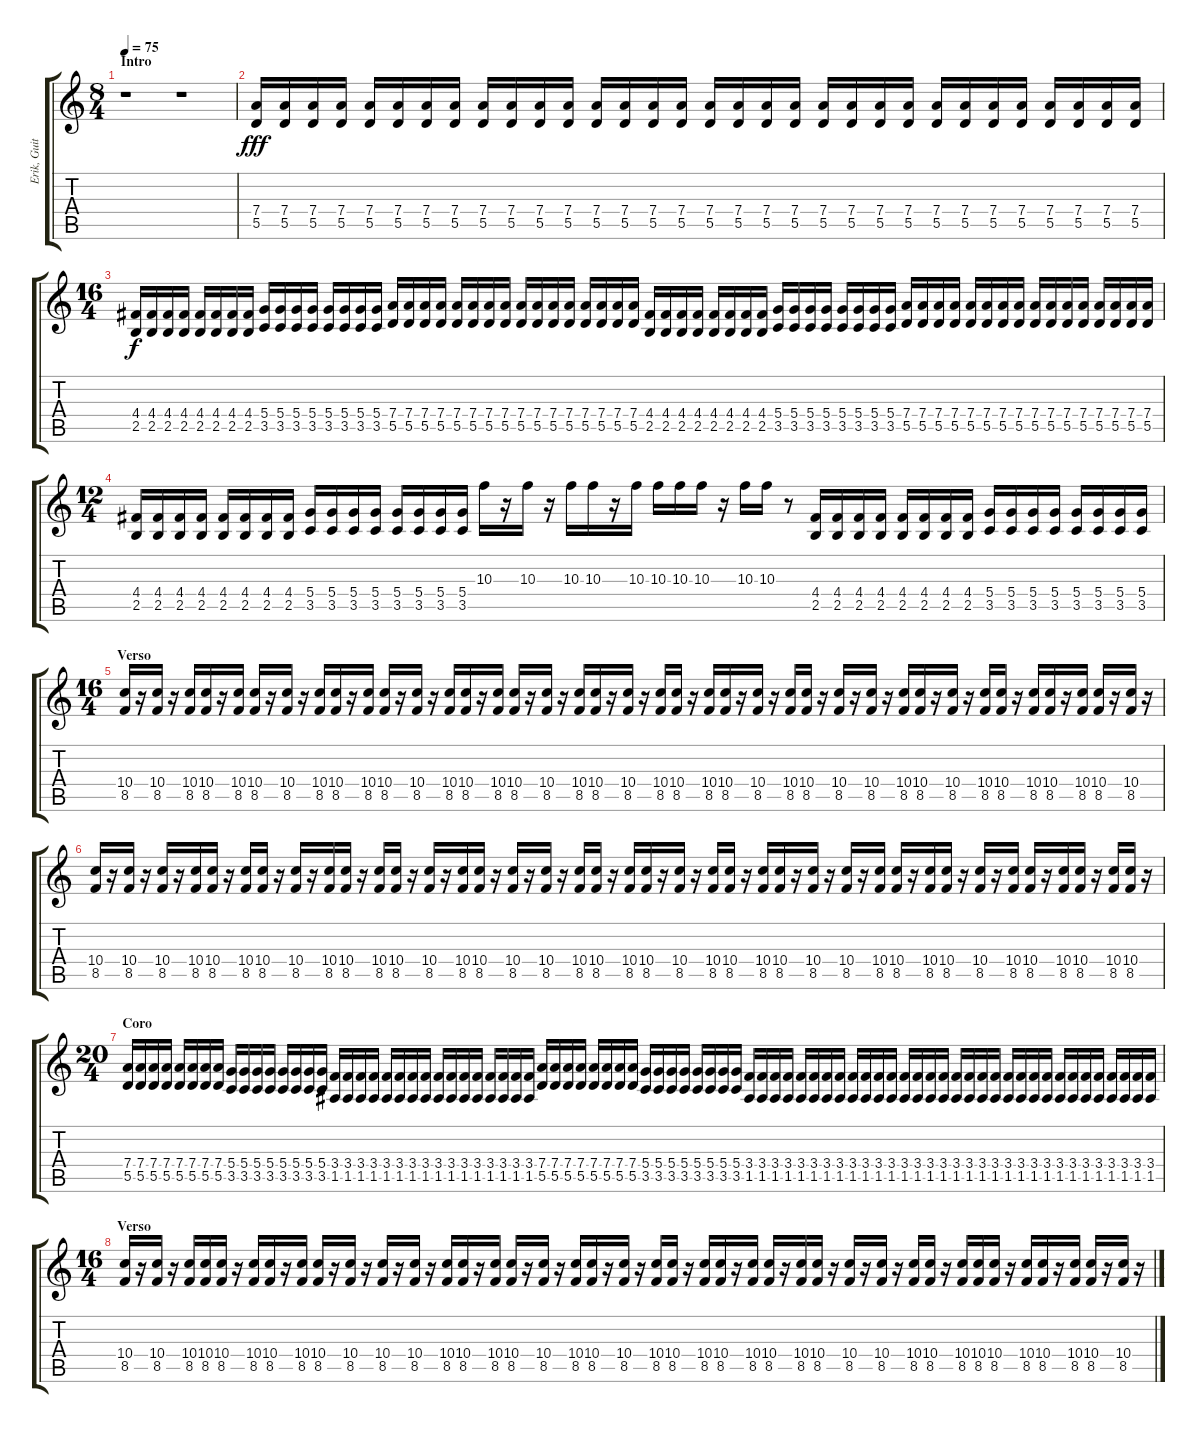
\track ("Erik, Guitarra" "Erik, Guit") {instrument distortionguitar}
\staff {score tabs}
\tuning (E4 B3 G3 D3 A2 E2) {hide}
\ts (8 4)
\section ("" "Intro")
\tempo 75
\clef g2
\ks c
r.1{dy fff instrument distortionguitar} r.1 |
(7.4 5.5).16 (7.4 5.5).16 (7.4 5.5).16 (7.4 5.5).16 (7.4 5.5).16 (7.4 5.5).16 (7.4 5.5).16 (7.4 5.5).16 (7.4 5.5).16 (7.4 5.5).16 (7.4 5.5).16 (7.4 5.5).16 (7.4 5.5).16 (7.4 5.5).16 (7.4 5.5).16 (7.4 5.5).16 (7.4 5.5).16 (7.4 5.5).16 (7.4 5.5).16 (7.4 5.5).16 (7.4 5.5).16 (7.4 5.5).16 (7.4 5.5).16 (7.4 5.5).16 (7.4 5.5).16 (7.4 5.5).16 (7.4 5.5).16 (7.4 5.5).16 (7.4 5.5).16 (7.4 5.5).16 (7.4 5.5).16 (7.4 5.5).16 |
\ts (16 4)
(4.4 2.5).16{dy f} (4.4 2.5).16 (4.4 2.5).16 (4.4 2.5).16 (4.4 2.5).16 (4.4 2.5).16 (4.4 2.5).16 (4.4 2.5).16 (5.4 3.5).16 (5.4 3.5).16 (5.4 3.5).16 (5.4 3.5).16 (5.4 3.5).16 (5.4 3.5).16 (5.4 3.5).16 (5.4 3.5).16 (7.4 5.5).16 (7.4 5.5).16 (7.4 5.5).16 (7.4 5.5).16 (7.4 5.5).16 (7.4 5.5).16 (7.4 5.5).16 (7.4 5.5).16 (7.4 5.5).16 (7.4 5.5).16 (7.4 5.5).16 (7.4 5.5).16 (7.4 5.5).16 (7.4 5.5).16 (7.4 5.5).16 (7.4 5.5).16 (4.4 2.5).16 (4.4 2.5).16 (4.4 2.5).16 (4.4 2.5).16 (4.4 2.5).16 (4.4 2.5).16 (4.4 2.5).16 (4.4 2.5).16 (5.4 3.5).16 (5.4 3.5).16 (5.4 3.5).16 (5.4 3.5).16 (5.4 3.5).16 (5.4 3.5).16 (5.4 3.5).16 (5.4 3.5).16 (7.4 5.5).16 (7.4 5.5).16 (7.4 5.5).16 (7.4 5.5).16 (7.4 5.5).16 (7.4 5.5).16 (7.4 5.5).16 (7.4 5.5).16 (7.4 5.5).16 (7.4 5.5).16 (7.4 5.5).16 (7.4 5.5).16 (7.4 5.5).16 (7.4 5.5).16 (7.4 5.5).16 (7.4 5.5).16 |
\ts (12 4)
(4.4 2.5).16 (4.4 2.5).16 (4.4 2.5).16 (4.4 2.5).16 (4.4 2.5).16 (4.4 2.5).16 (4.4 2.5).16 (4.4 2.5).16 (5.4 3.5).16 (5.4 3.5).16 (5.4 3.5).16 (5.4 3.5).16 (5.4 3.5).16 (5.4 3.5).16 (5.4 3.5).16 (5.4 3.5).16 10.3.16 r.16 10.3.16 r.16 10.3.16 10.3.16 r.16 10.3.16 10.3.16 10.3.16 10.3.16 r.16 10.3.16 10.3.16 r.8 (4.4 2.5).16 (4.4 2.5).16 (4.4 2.5).16 (4.4 2.5).16 (4.4 2.5).16 (4.4 2.5).16 (4.4 2.5).16 (4.4 2.5).16 (5.4 3.5).16 (5.4 3.5).16 (5.4 3.5).16 (5.4 3.5).16 (5.4 3.5).16 (5.4 3.5).16 (5.4 3.5).16 (5.4 3.5).16 |
\ts (16 4)
\section ("" "Verso")
(10.4 8.5).16 r.16 (10.4 8.5).16 r.16 (10.4 8.5).16 (10.4 8.5).16 r.16 (10.4 8.5).16 (10.4 8.5).16 r.16 (10.4 8.5).16 r.16 (10.4 8.5).16 (10.4 8.5).16 r.16 (10.4 8.5).16 (10.4 8.5).16 r.16 (10.4 8.5).16 r.16 (10.4 8.5).16 (10.4 8.5).16 r.16 (10.4 8.5).16 (10.4 8.5).16 r.16 (10.4 8.5).16 r.16 (10.4 8.5).16 (10.4 8.5).16 r.16 (10.4 8.5).16 r.16 (10.4 8.5).16 (10.4 8.5).16 r.16 (10.4 8.5).16 (10.4 8.5).16 r.16 (10.4 8.5).16 r.16 (10.4 8.5).16 (10.4 8.5).16 r.16 (10.4 8.5).16 r.16 (10.4 8.5).16 r.16 (10.4 8.5).16 (10.4 8.5).16 r.16 (10.4 8.5).16 r.16 (10.4 8.5).16 (10.4 8.5).16 r.16 (10.4 8.5).16 (10.4 8.5).16 r.16 (10.4 8.5).16 (10.4 8.5).16 r.16 (10.4 8.5).16 r.16 |
(10.4 8.5).16 r.16 (10.4 8.5).16 r.16 (10.4 8.5).16 r.16 (10.4 8.5).16 (10.4 8.5).16 r.16 (10.4 8.5).16 (10.4 8.5).16 r.16 (10.4 8.5).16 r.16 (10.4 8.5).16 (10.4 8.5).16 r.16 (10.4 8.5).16 (10.4 8.5).16 r.16 (10.4 8.5).16 r.16 (10.4 8.5).16 (10.4 8.5).16 r.16 (10.4 8.5).16 r.16 (10.4 8.5).16 r.16 (10.4 8.5).16 (10.4 8.5).16 r.16 (10.4 8.5).16 (10.4 8.5).16 r.16 (10.4 8.5).16 r.16 (10.4 8.5).16 (10.4 8.5).16 r.16 (10.4 8.5).16 (10.4 8.5).16 r.16 (10.4 8.5).16 r.16 (10.4 8.5).16 r.16 (10.4 8.5).16 (10.4 8.5).16 r.16 (10.4 8.5).16 (10.4 8.5).16 r.16 (10.4 8.5).16 r.16 (10.4 8.5).16 (10.4 8.5).16 r.16 (10.4 8.5).16 (10.4 8.5).16 r.16 (10.4 8.5).16 (10.4 8.5).16 r.16 |
\ts (20 4)
\section ("" "Coro")
(7.4 5.5).16 (7.4 5.5).16 (7.4 5.5).16 (7.4 5.5).16 (7.4 5.5).16 (7.4 5.5).16 (7.4 5.5).16 (7.4 5.5).16 (5.4 3.5).16 (5.4 3.5).16 (5.4 3.5).16 (5.4 3.5).16 (5.4 3.5).16 (5.4 3.5).16 (5.4 3.5).16 (5.4 3.5).16 (3.4 1.5).16 (3.4 1.5).16 (3.4 1.5).16 (3.4 1.5).16 (3.4 1.5).16 (3.4 1.5).16 (3.4 1.5).16 (3.4 1.5).16 (3.4 1.5).16 (3.4 1.5).16 (3.4 1.5).16 (3.4 1.5).16 (3.4 1.5).16 (3.4 1.5).16 (3.4 1.5).16 (3.4 1.5).16 (7.4 5.5).16 (7.4 5.5).16 (7.4 5.5).16 (7.4 5.5).16 (7.4 5.5).16 (7.4 5.5).16 (7.4 5.5).16 (7.4 5.5).16 (5.4 3.5).16 (5.4 3.5).16 (5.4 3.5).16 (5.4 3.5).16 (5.4 3.5).16 (5.4 3.5).16 (5.4 3.5).16 (5.4 3.5).16 (3.4 1.5).16 (3.4 1.5).16 (3.4 1.5).16 (3.4 1.5).16 (3.4 1.5).16 (3.4 1.5).16 (3.4 1.5).16 (3.4 1.5).16 (3.4 1.5).16 (3.4 1.5).16 (3.4 1.5).16 (3.4 1.5).16 (3.4 1.5).16 (3.4 1.5).16 (3.4 1.5).16 (3.4 1.5).16 (3.4 1.5).16 (3.4 1.5).16 (3.4 1.5).16 (3.4 1.5).16 (3.4 1.5).16 (3.4 1.5).16 (3.4 1.5).16 (3.4 1.5).16 (3.4 1.5).16 (3.4 1.5).16 (3.4 1.5).16 (3.4 1.5).16 (3.4 1.5).16 (3.4 1.5).16 (3.4 1.5).16 (3.4 1.5).16 |
\ts (16 4)
\section ("" "Verso")
(10.4 8.5).16 r.16 (10.4 8.5).16 r.16 (10.4 8.5).16 (10.4 8.5).16 (10.4 8.5).16 r.16 (10.4 8.5).16 (10.4 8.5).16 r.16 (10.4 8.5).16 (10.4 8.5).16 r.16 (10.4 8.5).16 r.16 (10.4 8.5).16 r.16 (10.4 8.5).16 r.16 (10.4 8.5).16 (10.4 8.5).16 r.16 (10.4 8.5).16 (10.4 8.5).16 r.16 (10.4 8.5).16 r.16 (10.4 8.5).16 (10.4 8.5).16 r.16 (10.4 8.5).16 r.16 (10.4 8.5).16 (10.4 8.5).16 r.16 (10.4 8.5).16 (10.4 8.5).16 r.16 (10.4 8.5).16 (10.4 8.5).16 r.16 (10.4 8.5).16 (10.4 8.5).16 r.16 (10.4 8.5).16 r.16 (10.4 8.5).16 r.16 (10.4 8.5).16 (10.4 8.5).16 r.16 (10.4 8.5).16 (10.4 8.5).16 (10.4 8.5).16 r.16 (10.4 8.5).16 (10.4 8.5).16 r.16 (10.4 8.5).16 (10.4 8.5).16 r.16 (10.4 8.5).16 r.16
